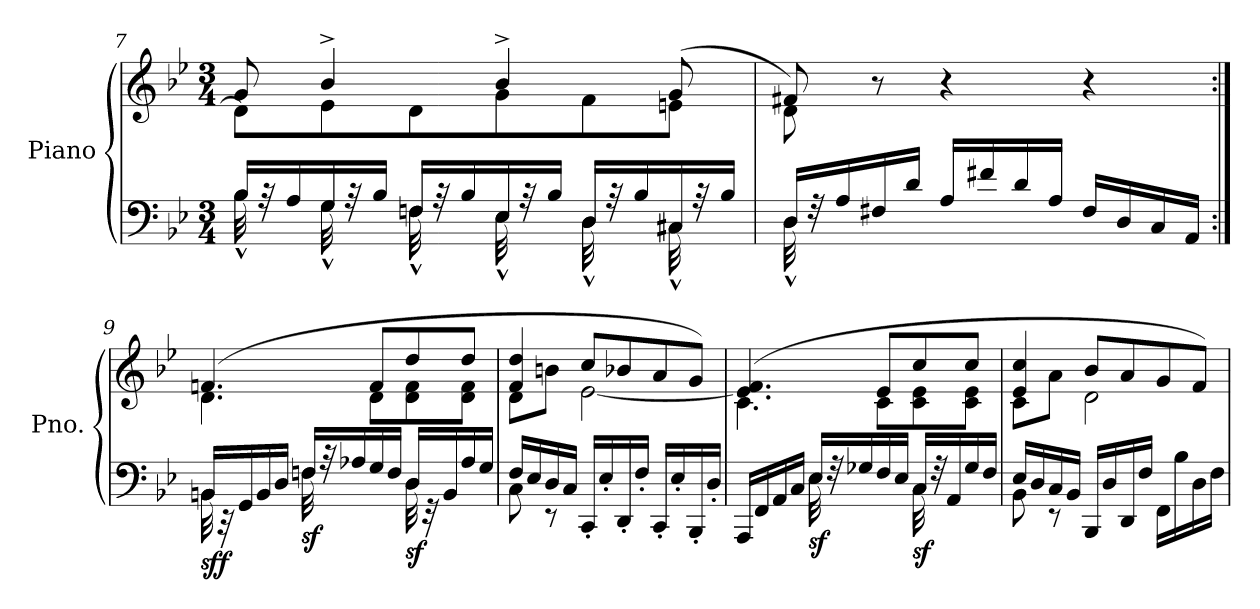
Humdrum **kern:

**kern	**kern	**dynam
*part1	*part1	*part1
*staff2	*staff1	*staff1/2
*I"Piano	*	*
*I'Pno.	*	*
!!LO:LB:g=z
*clefF4	*clefG2	*
*k[b-e-]	*k[b-e-]	*
*M3/4	*M3/4	*
=7	=7	=7
*^	*^	*
16B-/LL	32B-^^\	8g/	8d\L]	.
.	32rA	.	.	.
16A/	16ryy	.	.	.
16G/	32G^^\	4b-^/	8e-\	.
.	32rA	.	.	.
16B-/JJ	16ryy	.	.	.
16Fn/LL	32F^^\	.	8d\	.
.	32rA	.	.	.
16B-/	16ryy	.	.	.
16E-/	32E-^^\	4b-^/	8g\	.
.	32rA	.	.	.
16B-/JJ	16ryy	.	.	.
16D/LL	32D^^\	.	8f\	.
.	32rA	.	.	.
16B-/	16ryy	.	.	.
16C#X/	32C#^^\	(>8g/	8en\J	.
.	32rA	.	.	.
16B-/JJ	16ryy	.	.	.
=8	=8	=8	=8	=8
16D/LL	32D^^\	8f#X/)	8d\	.
.	32rF	.	.	.
16A/	16ryy	.	.	.
16F#X/	8ryy	8r	8ryy	.
16d/JJ	.	.	.	.
16A/LL	4ryy	4r	4ryy	.
16f#X/	.	.	.	.
16d/	.	.	.	.
16A/JJ	.	.	.	.
16F#/LL	4ryy	4r	4ryy	.
16D/	.	.	.	.
16C/	.	.	.	.
16AA/JJ	.	.	.	.
=9:|!	=9:|!	=9:|!	=9:|!	=9:|!
!	!	!	!	!LO:DY:b=2
!	!	!	!	!LO:DY:n=1:b
16BBn/LL	32BB\	(>4.fn/	4.d\	sf f
.	32r	.	.	.
16GG/	16ryy	.	.	.
16BB/	8ryy	.	.	.
16D/JJ	.	.	.	.
!	!	!	!	!LO:DY:n=2:b=2
16Fn/LL	32F\	.	.	sf
.	32rA	.	.	.
16A-X/	16ryy	.	.	.
16G/	8ryy	8f/L	8d\L	.
16F/JJ	.	.	.	.
!	!	!	!	!LO:DY:n=3:b=2
16D/LL	32D\	8dd/	8d\ 8f\	sf
.	32r	.	.	.
16BB/	16ryy	.	.	.
16A-/	8ryy	8dd/J	8d\ 8f\J	.
16G/JJ	.	.	.	.
!!LO:LB:g=z	!!
=10	=10	=10	=10	=10
16F/LL	8C\	4f/ 4dd/	8d\L	.
16E-/	.	.	.	.
16D/	8r	.	8bn\J	.
16C/JJ	.	.	.	.
16CC'/LL	4ryy	8cc/L	[2e-\	.
16E-'/	.	.	.	.
16DD'/	.	8b-X/	.	.
16F'/JJ	.	.	.	.
16CC'/LL	4ryy	8a/	.	.
16E-'/	.	.	.	.
16BBB-'/	.	8g/J)	.	.
16D'/JJ	.	.	.	.
=11	=11	=11	=11	=11
16AAA/LL	4ryy	(>4.e-/] 4.f/	4.c\	.
16FF/	.	.	.	.
16AA/	.	.	.	.
16C/JJ	.	.	.	.
!	!	!	!	!LO:DY:b=2
16E-/LL	32E-\	.	.	sf
.	32rF	.	.	.
16G-X/	16ryy	.	.	.
16F/	8ryy	8e-/L	8c\L	.
16E-/JJ	.	.	.	.
!	!	!	!	!LO:DY:b=2
16C/LL	32C\	8cc/	8c\ 8e-\	sf
.	32rF	.	.	.
16AA/	16ryy	.	.	.
16G-/	8ryy	8cc/J	8c\ 8e-\J	.
16F/JJ	.	.	.	.
=12	=12	=12	=12	=12
16E-/LL	8BB-\	4e-/ 4cc/	8c\L	.
16D/	.	.	.	.
16C/	8r	.	8a\J	.
16BB-/JJ	.	.	.	.
16BBB-/LL	4ryy	8b-/L	2d\	.
16D/	.	.	.	.
16DD/	.	8a/	.	.
16F/JJ	.	.	.	.
16FF\LL	4ryy	8g/	.	.
16B-\	.	.	.	.
16D\	.	8f/J)	.	.
16F\JJ	.	.	.	.
*v	*v	*	*	*
*	*v	*v	*
=	=	=
*-	*-	*-
